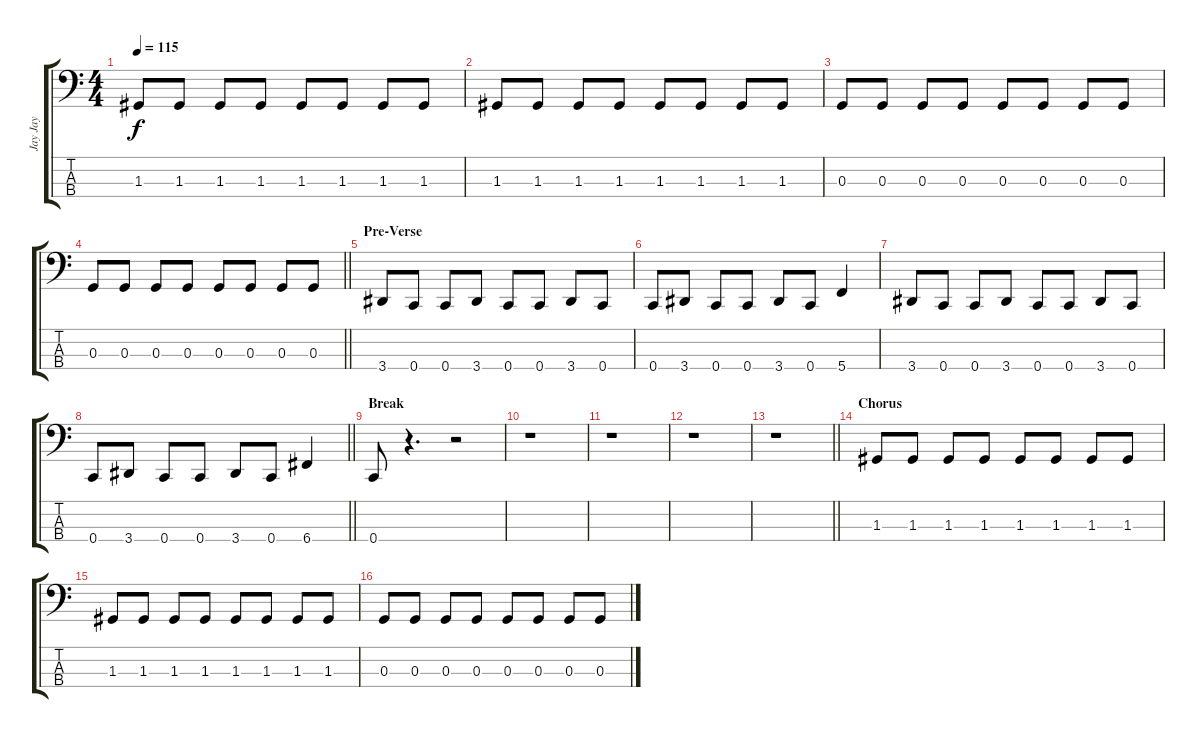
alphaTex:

\track ("Jay Jay" "Jay Jay") {instrument electricbasspick}
\staff {score tabs}
\tuning (F2 C2 G1 C1) {hide}
\ts (4 4)
\tempo 115
\clef f4
\ks c
1.3.8{dy f} 1.3.8 1.3.8 1.3.8 1.3.8 1.3.8 1.3.8 1.3.8 |
1.3.8 1.3.8 1.3.8 1.3.8 1.3.8 1.3.8 1.3.8 1.3.8 |
0.3.8 0.3.8 0.3.8 0.3.8 0.3.8 0.3.8 0.3.8 0.3.8 |
\barLineRight lightlight
0.3.8 0.3.8 0.3.8 0.3.8 0.3.8 0.3.8 0.3.8 0.3.8 |
\section ("" "Pre-Verse")
3.4.8 0.4.8 0.4.8 3.4.8 0.4.8 0.4.8 3.4.8 0.4.8 |
0.4.8 3.4.8 0.4.8 0.4.8 3.4.8 0.4.8 5.4.4 |
3.4.8 0.4.8 0.4.8 3.4.8 0.4.8 0.4.8 3.4.8 0.4.8 |
\barLineRight lightlight
0.4.8 3.4.8 0.4.8 0.4.8 3.4.8 0.4.8 6.4.4 |
\section ("" "Break")
0.4.8 r.4{d} r.2 |
r.1 |
r.1 |
r.1 |
\barLineRight lightlight
r.1 |
\section ("" "Chorus")
1.3.8 1.3.8 1.3.8 1.3.8 1.3.8 1.3.8 1.3.8 1.3.8 |
1.3.8 1.3.8 1.3.8 1.3.8 1.3.8 1.3.8 1.3.8 1.3.8 |
0.3.8 0.3.8 0.3.8 0.3.8 0.3.8 0.3.8 0.3.8 0.3.8
